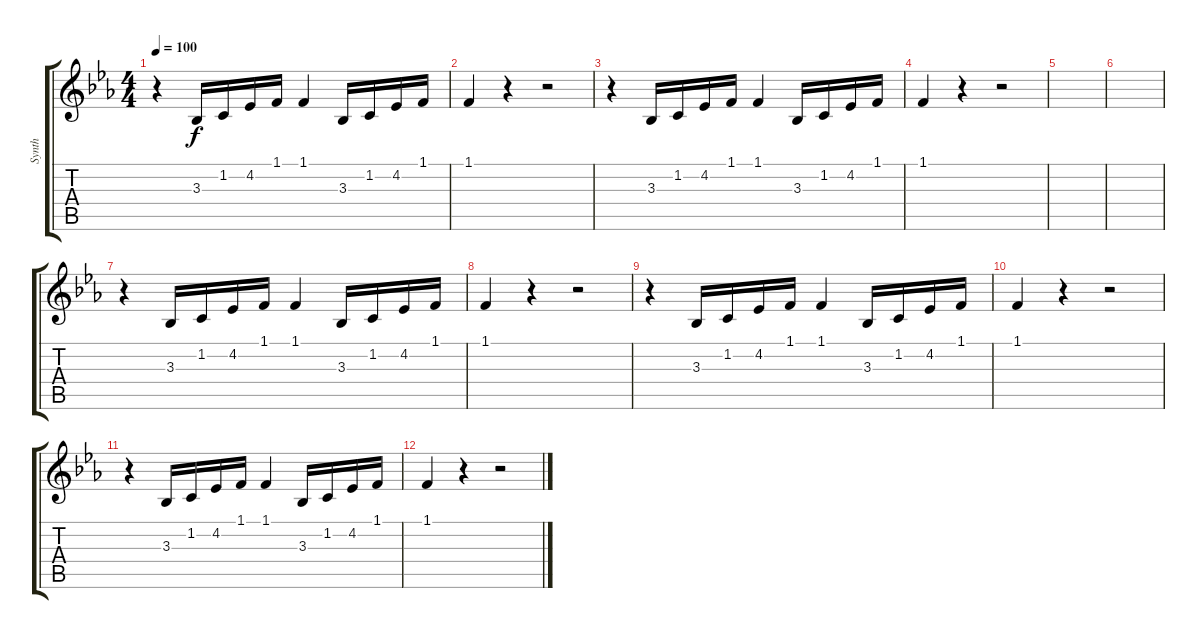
\track ("Synth" "Synth") {instrument lead1square}
\staff {score tabs}
\tuning (E4 B3 G3 D3 A2 E2) {hide}
\ts (4 4)
\tempo 100
\clef g2
\ks eb
r.4{dy f} 3.3.16 1.2.16 4.2.16 1.1.16 1.1.4 3.3.16 1.2.16 4.2.16 1.1.16 |
1.1.4 r.4 r.2 |
r.4 3.3.16 1.2.16 4.2.16 1.1.16 1.1.4 3.3.16 1.2.16 4.2.16 1.1.16 |
1.1.4 r.4 r.2 |
|
|
r.4 3.3.16 1.2.16 4.2.16 1.1.16 1.1.4 3.3.16 1.2.16 4.2.16 1.1.16 |
1.1.4 r.4 r.2 |
r.4 3.3.16 1.2.16 4.2.16 1.1.16 1.1.4 3.3.16 1.2.16 4.2.16 1.1.16 |
1.1.4 r.4 r.2 |
r.4 3.3.16 1.2.16 4.2.16 1.1.16 1.1.4 3.3.16 1.2.16 4.2.16 1.1.16 |
1.1.4 r.4 r.2
